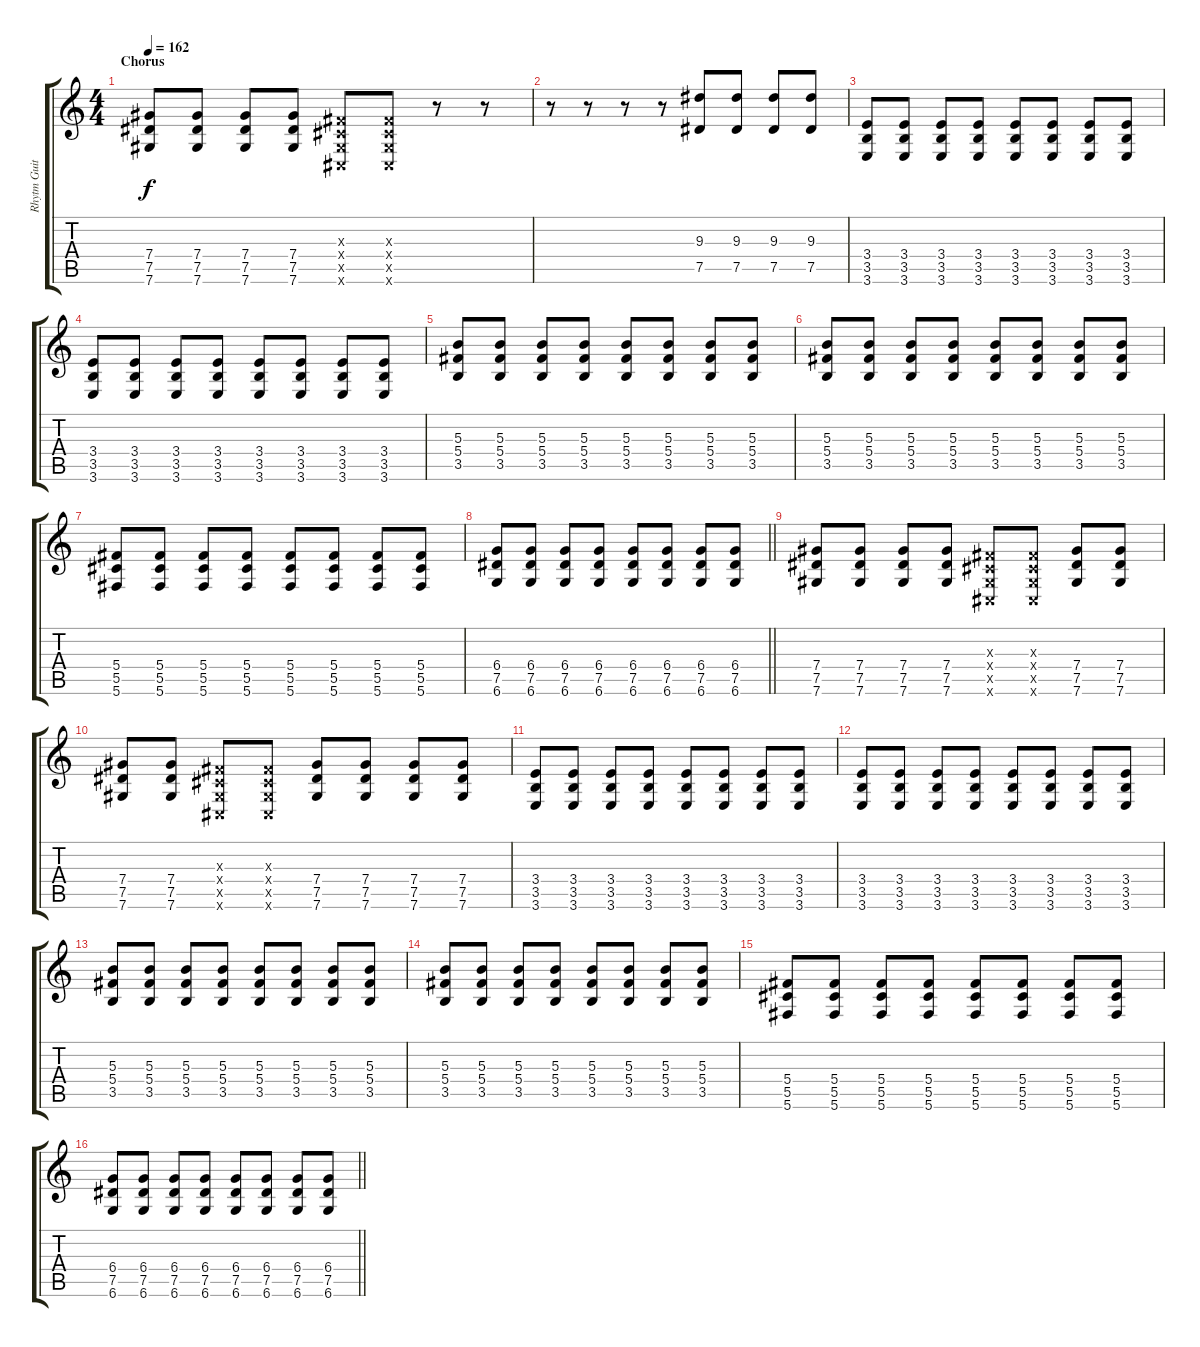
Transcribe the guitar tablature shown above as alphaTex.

\track ("Rhytm Guitar [L]" "Rhytm Guit") {instrument distortionguitar}
\staff {score tabs}
\tuning (Eb4 Bb3 Gb3 Db3 Ab2 Db2) {hide}
\ts (4 4)
\section ("" "Chorus")
\tempo 162
\clef g2
\ks c
(7.4 7.5 7.6).8{dy f} (7.4 7.5 7.6).8 (7.4 7.5 7.6).8 (7.4 7.5 7.6).8 (0.3{x} 0.4{x} 0.5{x} 0.6{x}).8 (0.3{x} 0.4{x} 0.5{x} 0.6{x}).8 r.8 r.8 |
r.8 r.8 r.8 r.8 (9.3 7.5).8 (9.3 7.5).8 (9.3 7.5).8 (9.3 7.5).8 |
(3.4 3.5 3.6).8 (3.4 3.5 3.6).8 (3.4 3.5 3.6).8 (3.4 3.5 3.6).8 (3.4 3.5 3.6).8 (3.4 3.5 3.6).8 (3.4 3.5 3.6).8 (3.4 3.5 3.6).8 |
(3.4 3.5 3.6).8 (3.4 3.5 3.6).8 (3.4 3.5 3.6).8 (3.4 3.5 3.6).8 (3.4 3.5 3.6).8 (3.4 3.5 3.6).8 (3.4 3.5 3.6).8 (3.4 3.5 3.6).8 |
(5.3 5.4 3.5).8 (5.3 5.4 3.5).8 (5.3 5.4 3.5).8 (5.3 5.4 3.5).8 (5.3 5.4 3.5).8 (5.3 5.4 3.5).8 (5.3 5.4 3.5).8 (5.3 5.4 3.5).8 |
(5.3 5.4 3.5).8 (5.3 5.4 3.5).8 (5.3 5.4 3.5).8 (5.3 5.4 3.5).8 (5.3 5.4 3.5).8 (5.3 5.4 3.5).8 (5.3 5.4 3.5).8 (5.3 5.4 3.5).8 |
(5.4 5.5 5.6).8 (5.4 5.5 5.6).8 (5.4 5.5 5.6).8 (5.4 5.5 5.6).8 (5.4 5.5 5.6).8 (5.4 5.5 5.6).8 (5.4 5.5 5.6).8 (5.4 5.5 5.6).8 |
\barLineRight lightlight
(6.4 7.5 6.6).8 (6.4 7.5 6.6).8 (6.4 7.5 6.6).8 (6.4 7.5 6.6).8 (6.4 7.5 6.6).8 (6.4 7.5 6.6).8 (6.4 7.5 6.6).8 (6.4 7.5 6.6).8 |
(7.4 7.5 7.6).8 (7.4 7.5 7.6).8 (7.4 7.5 7.6).8 (7.4 7.5 7.6).8 (0.3{x} 0.4{x} 0.5{x} 0.6{x}).8 (0.3{x} 0.4{x} 0.5{x} 0.6{x}).8 (7.4 7.5 7.6).8 (7.4 7.5 7.6).8 |
(7.4 7.5 7.6).8 (7.4 7.5 7.6).8 (0.3{x} 0.4{x} 0.5{x} 0.6{x}).8 (0.3{x} 0.4{x} 0.5{x} 0.6{x}).8 (7.4 7.5 7.6).8 (7.4 7.5 7.6).8 (7.4 7.5 7.6).8 (7.4 7.5 7.6).8 |
(3.4 3.5 3.6).8 (3.4 3.5 3.6).8 (3.4 3.5 3.6).8 (3.4 3.5 3.6).8 (3.4 3.5 3.6).8 (3.4 3.5 3.6).8 (3.4 3.5 3.6).8 (3.4 3.5 3.6).8 |
(3.4 3.5 3.6).8 (3.4 3.5 3.6).8 (3.4 3.5 3.6).8 (3.4 3.5 3.6).8 (3.4 3.5 3.6).8 (3.4 3.5 3.6).8 (3.4 3.5 3.6).8 (3.4 3.5 3.6).8 |
(5.3 5.4 3.5).8 (5.3 5.4 3.5).8 (5.3 5.4 3.5).8 (5.3 5.4 3.5).8 (5.3 5.4 3.5).8 (5.3 5.4 3.5).8 (5.3 5.4 3.5).8 (5.3 5.4 3.5).8 |
(5.3 5.4 3.5).8 (5.3 5.4 3.5).8 (5.3 5.4 3.5).8 (5.3 5.4 3.5).8 (5.3 5.4 3.5).8 (5.3 5.4 3.5).8 (5.3 5.4 3.5).8 (5.3 5.4 3.5).8 |
(5.4 5.5 5.6).8 (5.4 5.5 5.6).8 (5.4 5.5 5.6).8 (5.4 5.5 5.6).8 (5.4 5.5 5.6).8 (5.4 5.5 5.6).8 (5.4 5.5 5.6).8 (5.4 5.5 5.6).8 |
\barLineRight lightlight
(6.4 7.5 6.6).8 (6.4 7.5 6.6).8 (6.4 7.5 6.6).8 (6.4 7.5 6.6).8 (6.4 7.5 6.6).8 (6.4 7.5 6.6).8 (6.4 7.5 6.6).8 (6.4 7.5 6.6).8
